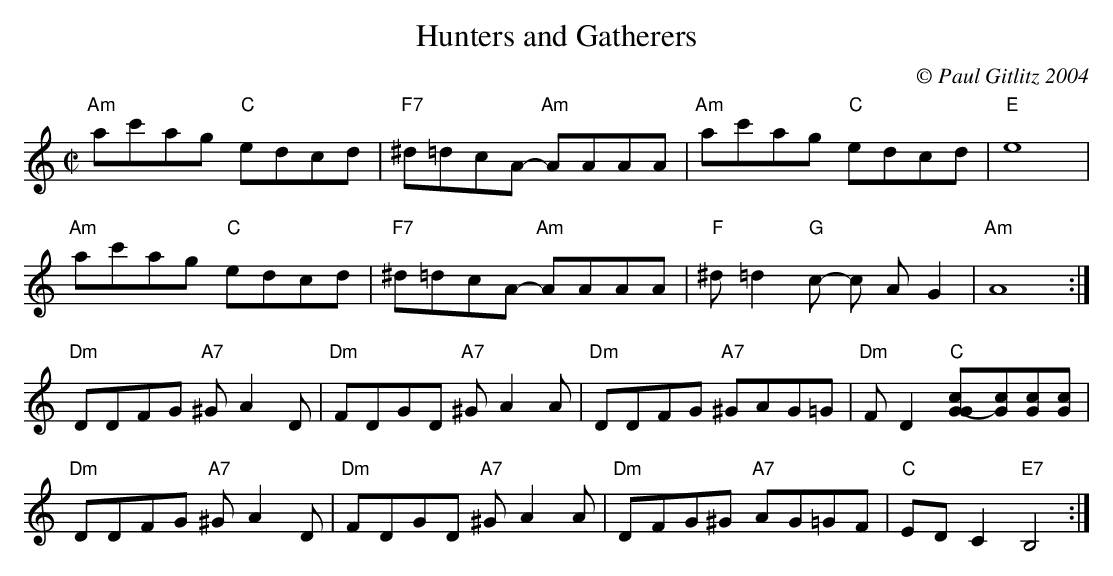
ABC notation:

X:1
T:Hunters and Gatherers
M:C|
L:1/8
C:© Paul Gitlitz 2004
K:Am
"Am"ac'ag "C"edcd|"F7"^d=dcA- "Am" AAAA|"Am"ac'ag "C"edcd|"E"e8|!
"Am"ac'ag "C"edcd|"F7"^d=dcA- "Am"AAAA|"F"^d=d2"G"c- c AG2|"Am"A8:|!
"Dm" DDFG "A7"^GA2D|"Dm"FDGD "A7"^GA2A|"Dm" DDFG "A7"^GAG=G|
"Dm"FD2"C"[G- [Gc][Gc][Gc][Gc]|!
"Dm" DDFG "A7"^GA2D|"Dm"FDGD "A7"^GA2A|"Dm" DFG^G "A7" AG=GF|"C"EDC2 "E7"B,4:|]
